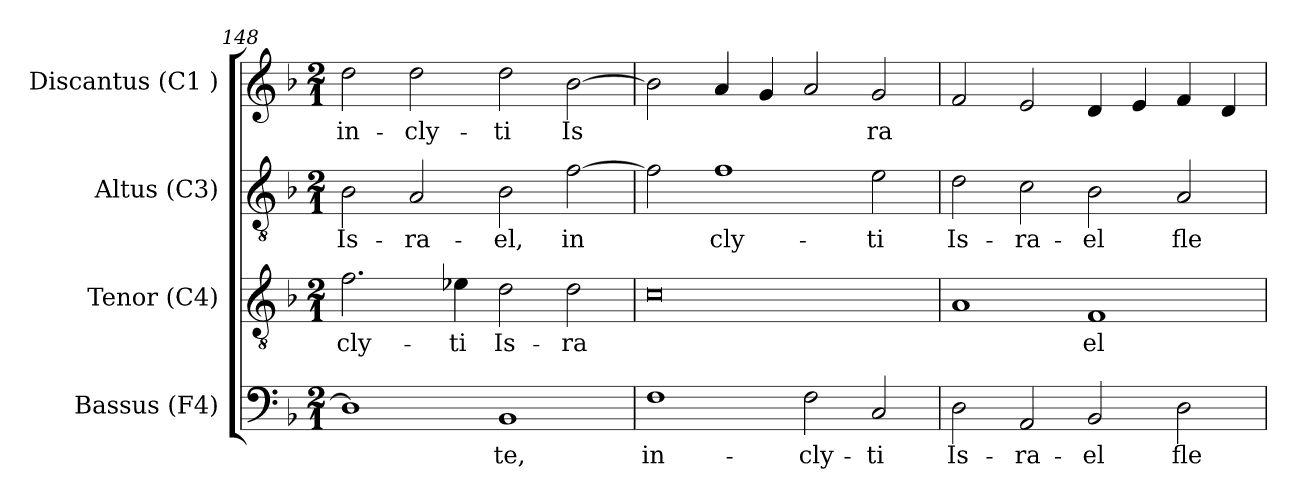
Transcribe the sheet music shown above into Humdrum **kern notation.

**kern	**text	**kern	**text	**kern	**text	**kern	**text
*part4	*part4	*part3	*part3	*part2	*part2	*part1	*part1
*staff4	*staff4	*staff3	*staff3	*staff2	*staff2	*staff1	*staff1
*I"Bassus (F4)	*	*I"Tenor (C4)	*	*I"Altus (C3)	*	*I"Discantus (C1 )	*
*I'B.	*	*I'T.	*	*I'A.	*	*I'D.	*
*clefF4	*	*clefGv2	*	*clefGv2	*	*clefG2	*
*k[b-]	*	*k[b-]	*	*k[b-]	*	*k[b-]	*
*F:	*	*F:	*	*F:	*	*F:	*
*M2/1	*	*M2/1	*	*M2/1	*	*M2/1	*
=148	=148	=148	=148	=148	=148	=148	=148
!	!LO:LY:b	!	!LO:LY:b:cj	!	!LO:LY:b:cj	!	!LO:LY:b:cj
1D]	--	2.f\	-cly-	2B-\	Is-	2dd\	in-
!	!	!	!	!	!LO:LY:b:cj	!	!LO:LY:b:cj
.	.	.	.	2A/	-ra-	2dd\	-cly-
!	!	!	!LO:LY:b:cj	!	!	!	!
.	.	4e-\	-ti	.	.	.	.
!	!LO:LY:b	!	!LO:LY:b:cj	!	!LO:LY:b:cj	!	!LO:LY:b:cj
1BB-	-te,	2d\	Is-	2B-\	-el,	2dd\	-ti
!	!	!	!LO:LY:b:cj	!	!LO:LY:b:cj	!	!LO:LY:b:cj
.	.	2d\	-ra-	[>2f\	in-	[>2b-\	Is-
=149	=149	=149	=149	=149	=149	=149	=149
!	!LO:LY:b	!	!LO:LY:b:cj	!	!LO:LY:b:cj	!	!LO:LY:b:cj
1F	in-	0c	--	2f\]	--	2b-\]	--
!	!	!	!	!	!LO:LY:b:cj	!	!LO:LY:b:cj
.	.	.	.	1f	-cly-	4a/	--
!	!	!	!	!	!	!	!LO:LY:b:cj
.	.	.	.	.	.	4g/	--
!	!LO:LY:b	!	!	!	!	!	!LO:LY:b:cj
2F\	-cly-	.	.	.	.	2a/	--
!	!LO:LY:b	!	!	!	!LO:LY:b:cj	!	!LO:LY:b:cj
2C/	-ti	.	.	2e\	-ti	2g/	-ra-
!!LO:LB:g=z
=150	=150	=150	=150	=150	=150	=150	=150
!	!LO:LY:b	!	!LO:LY:b:cj	!	!LO:LY:b:cj	!	!LO:LY:b:cj
2D\	Is-	1A	--	2d\	Is-	2f/	--
!	!LO:LY:b	!	!	!	!LO:LY:b:cj	!	!LO:LY:b:cj
2AA/	-ra-	.	.	2c\	-ra-	2e/	--
!	!LO:LY:b	!	!LO:LY:b:cj	!	!LO:LY:b:cj	!	!LO:LY:b:cj
2BB-/	-el	1F	-el	2B-\	-el	4d/	--
!	!	!	!	!	!	!	!LO:LY:b:cj
.	.	.	.	.	.	4e/	--
!	!LO:LY:b	!	!	!	!LO:LY:b:cj	!	!LO:LY:b:cj
2D\	fle-	.	.	2A/	fle-	4f/	--
!	!	!	!	!	!	!	!LO:LY:b:cj
.	.	.	.	.	.	4d/	--
=	=	=	=	=	=	=	=
*-	*-	*-	*-	*-	*-	*-	*-
